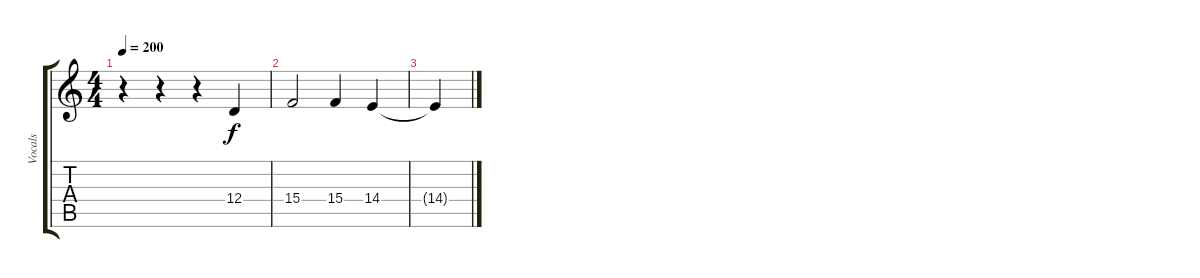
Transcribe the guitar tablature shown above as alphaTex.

\track ("Vocals" "Vocals") {instrument tenorsax}
\staff {score tabs}
\tuning (E4 B3 G3 D3 A2 E2) {hide}
\ts (4 4)
\tempo 200
\clef g2
\ks c
r.4{dy f} r.4 r.4 12.4.4 |
15.4.2 15.4.4 14.4.4 |
14.4{t}.4
